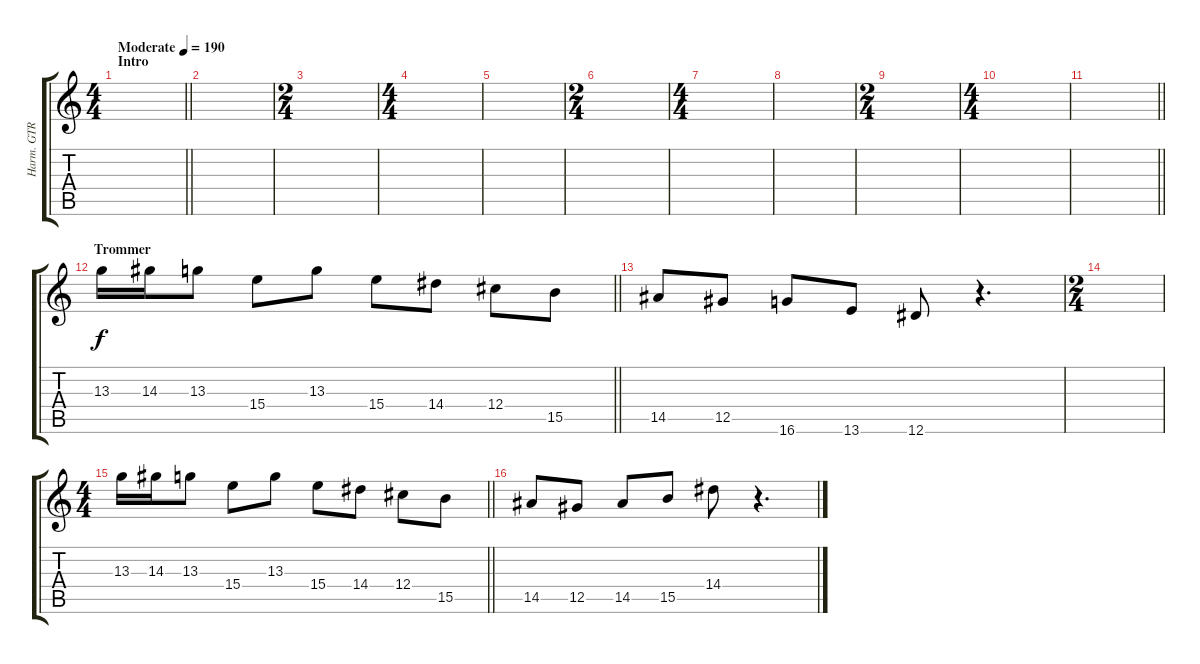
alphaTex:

\track ("Harm. GTR" "Harm. GTR") {instrument distortionguitar}
\staff {score tabs}
\tuning (Eb4 Bb3 Gb3 Db3 Ab2 Eb2) {hide}
\ts (4 4)
\section ("" "Intro")
\tempo (190 "Moderate")
\clef g2
\barLineRight lightlight
\ks c
|
|
\ts (2 4)
|
\ts (4 4)
|
|
\ts (2 4)
|
\ts (4 4)
|
|
\ts (2 4)
|
\ts (4 4)
|
\barLineRight lightlight
|
\section ("" "Trommer")
\barLineRight lightlight
13.3.16 14.3.16 13.3.8 15.4.8 13.3.8 15.4.8 14.4.8 12.4.8 15.5.8 |
14.5.8 12.5.8 16.6.8 13.6.8 12.6.8 r.4{d} |
\ts (2 4)
|
\ts (4 4)
\barLineRight lightlight
13.3.16 14.3.16 13.3.8 15.4.8 13.3.8 15.4.8 14.4.8 12.4.8 15.5.8 |
14.5.8 12.5.8 14.5.8 15.5.8 14.4.8 r.4{d}
